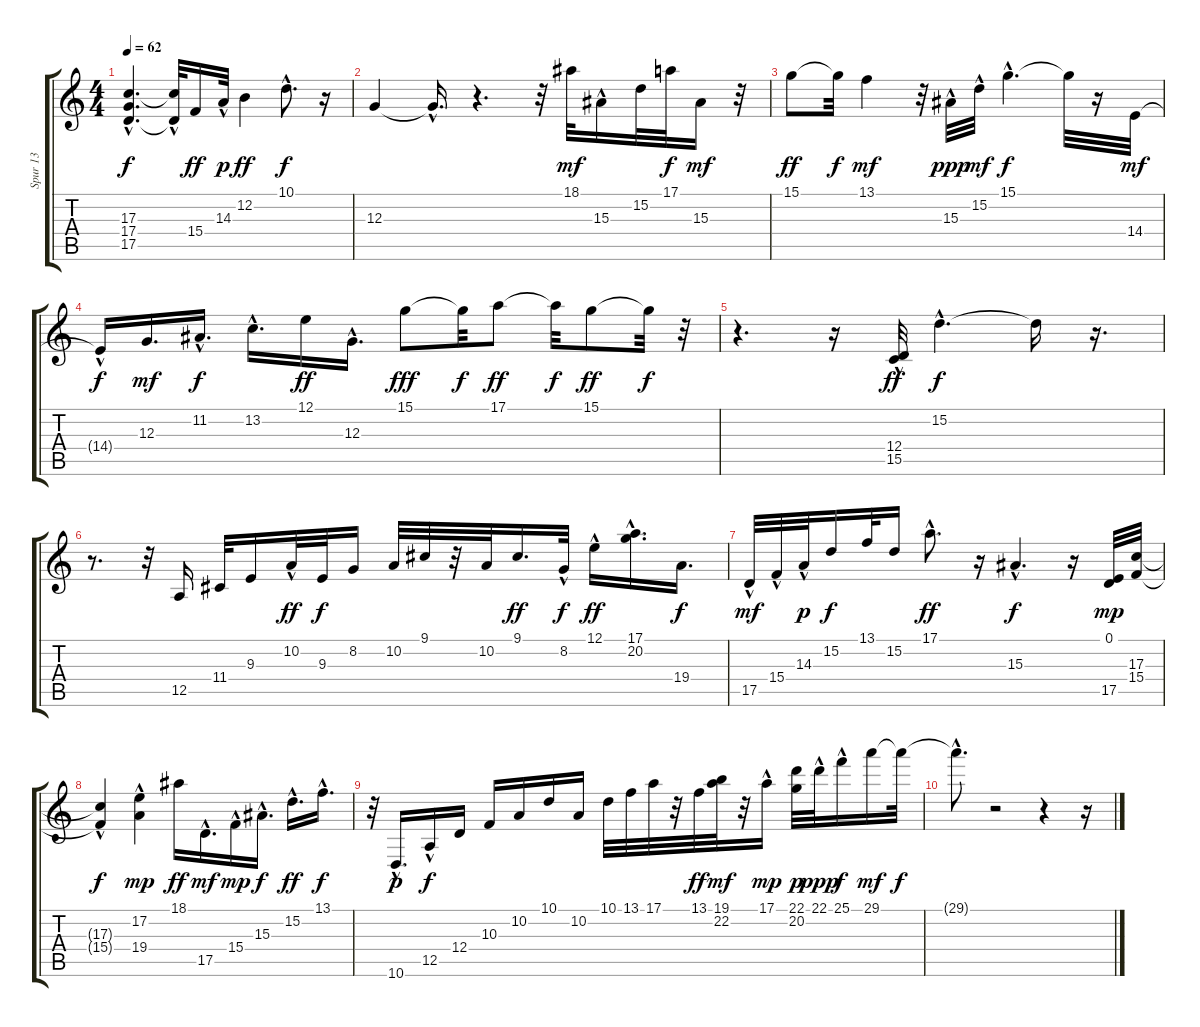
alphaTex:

\track ("Spur 13" "Spur 13") {instrument vibraphone}
\staff {score tabs}
\tuning (E4 B3 G3 D3 A2 E2) {hide}
\ts (4 4)
\tempo 62
\clef g2
\ks c
(17.3{hac} 17.4 17.5{hac}).4{d dy f} (17.3{hac t} 17.5{t}).32 15.4.16{dy ff} 14.3{hac}.32{dy p} 12.2.4{dy ff} 10.1{hac}.8{d dy f} r.16 |
12.3.4 12.3{hac t}.16{d} r.4{d} r.32 18.1.32{dy mf} 15.3{hac}.16 15.2.32 17.1.32{dy f} 15.3.16{dy mf} r.32 |
15.1.8{dy ff} 15.1{t}.32{dy f} 13.1.4{dy mf} r.32 15.3{hac}.32{dy ppp} 15.2{hac}.32{dy mf} 15.1{hac}.4{d dy f} 15.1{t}.32 r.16 14.4.32{dy mf} |
14.4{hac t}.16{dy f} 12.3.16{d dy mf} 11.2{hac}.16{d dy f} 13.2{hac}.16{d} 12.1.16{dy ff} 12.3{hac}.16{d} 15.1.8{dy fff} 15.1{t}.32{dy f} 17.1.8{dy ff} 17.1{t}.32{dy f} 15.1.8{dy ff} 15.1{t}.32{dy f} r.32 |
r.4{d} r.16 (12.4 15.5{hac}).32{dy ff} 15.2{hac}.4{d dy f} 15.2{t}.16 r.16{d} |
r.8{d} r.32 12.5.16 11.4.32 9.3.16 10.2{hac}.32{dy ff} 9.3.32{dy f} 8.2.16 10.2.32 9.1.32 r.32 10.2.32 9.1.16{d dy ff} 8.2{hac}.32{dy f} 12.1{hac}.16{dy ff} (17.1 20.2{hac}).16{d} 19.4.16{d dy f} |
17.5{hac}.32{dy mf} 15.4{hac}.32 14.3{hac}.32{dy p} 15.2.16{dy f} 13.1.32 15.2.16 17.1{hac}.8{d dy ff} r.16 15.3{hac}.4{d dy f} r.16 (0.1 17.5).32{dy mp} (17.3 15.4).32 |
(17.3{hac t} 15.4{t}).4{dy f} (17.2{hac} 19.4).4{dy mp} 18.1.16{dy ff} 17.5{hac}.16{d dy mf} 15.4{hac}.16{dy mp} 15.3{hac}.16{d dy f} 15.2{hac}.16{d dy ff} 13.1{hac}.16{d dy f} |
r.32 10.6{hac}.16{d dy p} 12.5{hac}.16{dy f} 12.4.16 10.3.16 10.2.16 10.1.16 10.2.16 10.1.32 13.1.32 17.1.32 r.32 13.1.32{dy ff} (19.1 22.2).32{dy mf} r.32 17.1{hac}.16{dy mp} (22.1 20.2).32{dy p} 22.1{hac}.32{dy ppp} 25.1{hac}.16{dy f} 29.1.16{dy mf} 29.1{t}.32{dy f} |
29.1{hac t}.8{d} r.2 r.4 r.16
